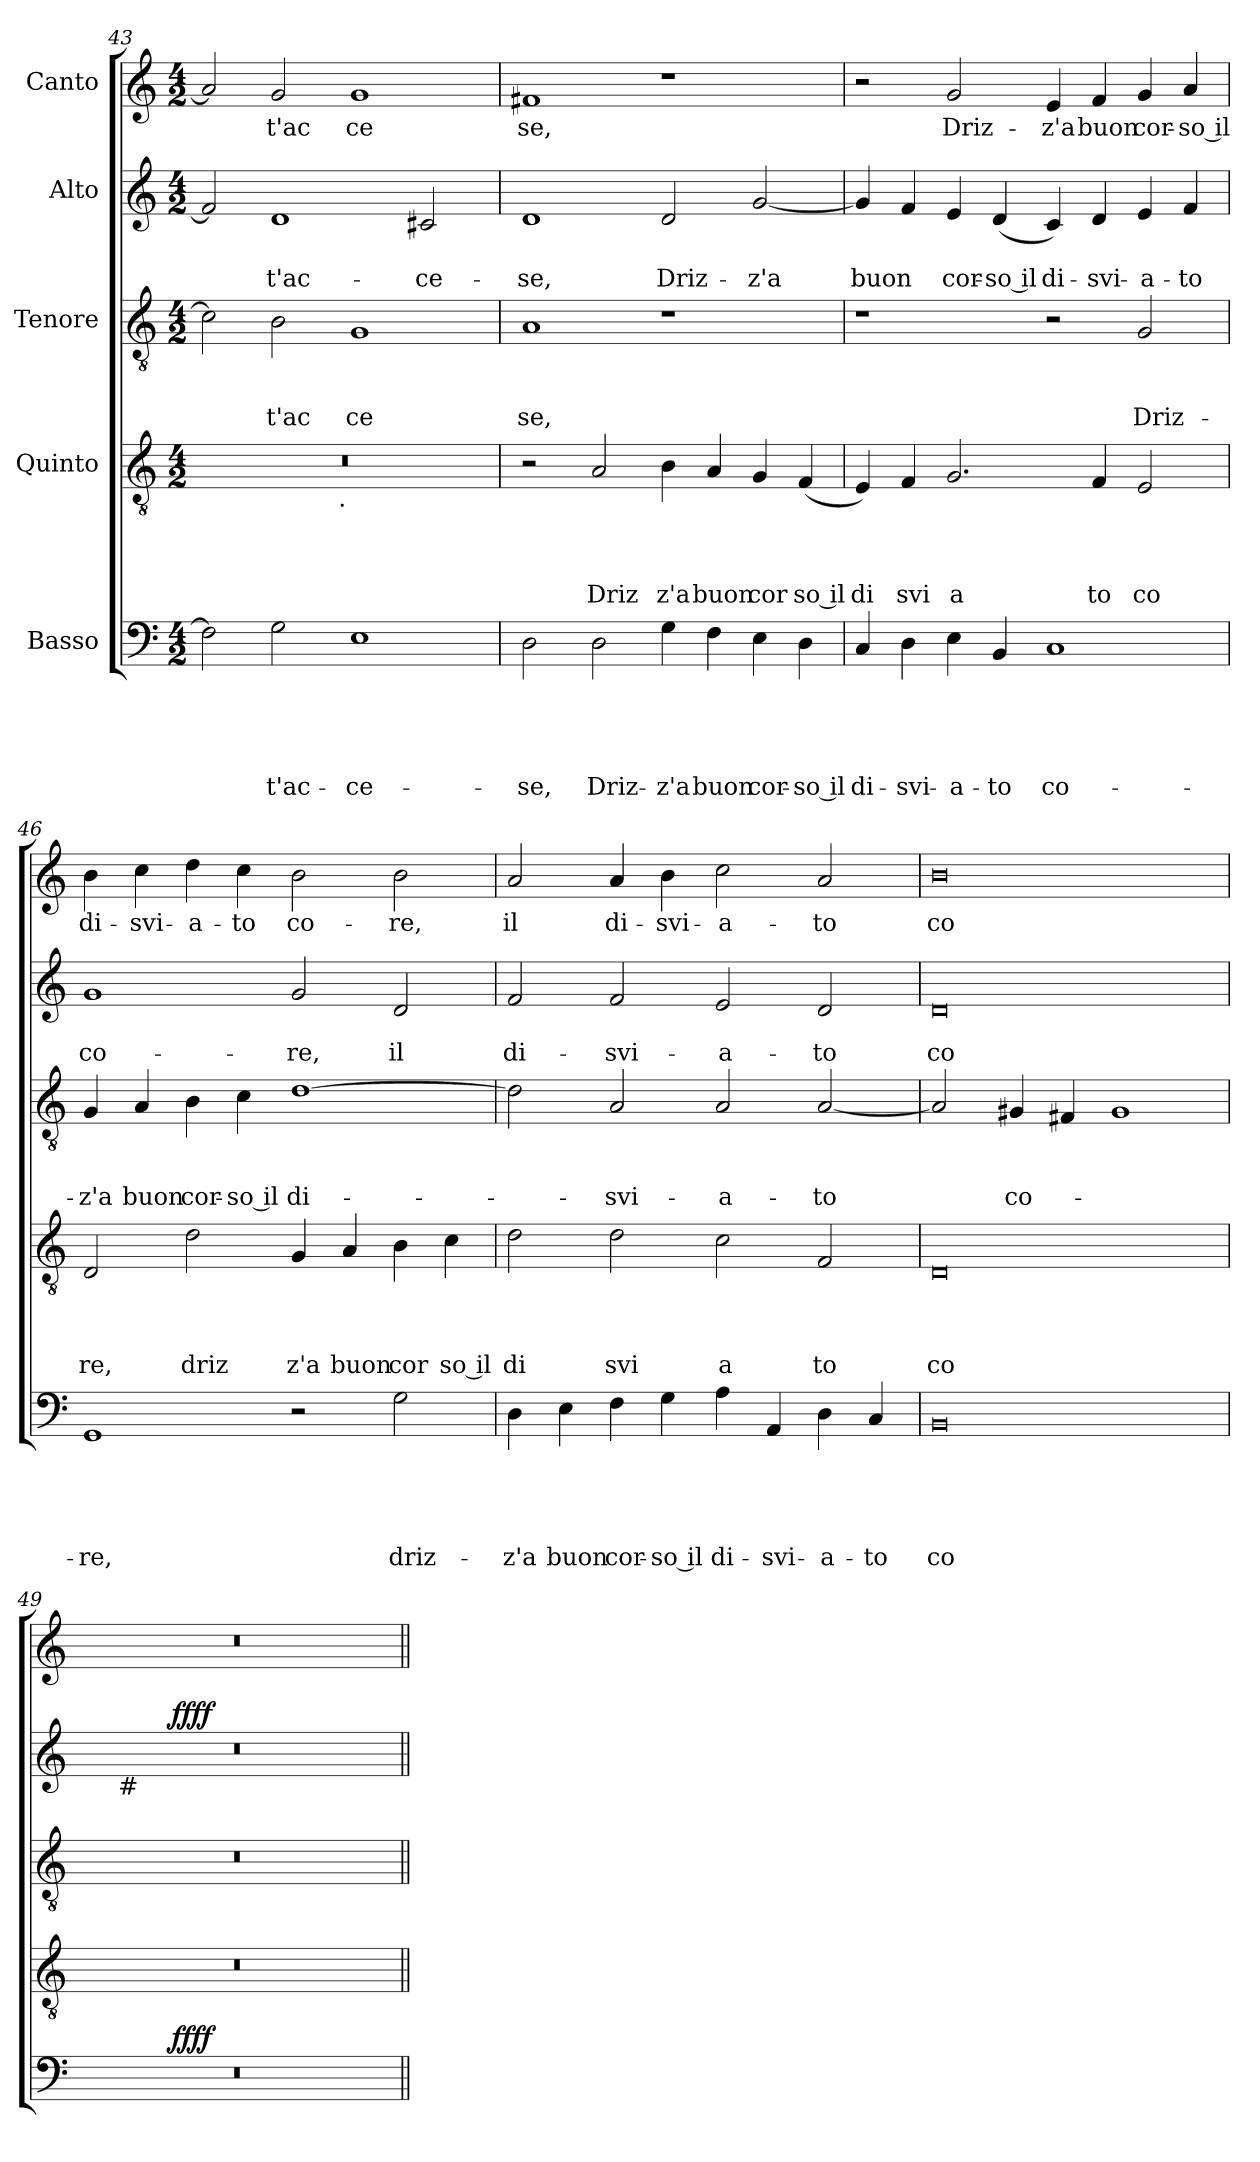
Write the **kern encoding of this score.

**kern	**text	**text	**text	**text	**text	**dynam	**kern	**text	**text	**text	**text	**kern	**text	**text	**text	**kern	**text	**text	**dynam	**kern	**text
*part5	*part5	*part5	*part5	*part5	*part5	*part5	*part4	*part4	*part4	*part4	*part4	*part3	*part3	*part3	*part3	*part2	*part2	*part2	*part2	*part1	*part1
*staff5	*staff5	*staff5	*staff5	*staff5	*staff5	*staff5	*staff4	*staff4	*staff4	*staff4	*staff4	*staff3	*staff3	*staff3	*staff3	*staff2	*staff2	*staff2	*staff2	*staff1	*staff1
*I"Basso	*	*	*	*	*	*	*I"Quinto	*	*	*	*	*I"Tenore	*	*	*	*I"Alto	*	*	*	*I"Canto	*
*clefF4	*	*	*	*	*	*	*clefGv2	*	*	*	*	*clefGv2	*	*	*	*clefG2	*	*	*	*clefG2	*
*k[]	*	*	*	*	*	*	*k[]	*	*	*	*	*k[]	*	*	*	*k[]	*	*	*	*k[]	*
*C:	*	*	*	*	*	*	*C:	*	*	*	*	*C:	*	*	*	*C:	*	*	*	*C:	*
*M4/2	*	*	*	*	*	*	*M4/2	*	*	*	*	*M4/2	*	*	*	*M4/2	*	*	*	*M4/2	*
=43	=43	=43	=43	=43	=43	=43	=43	=43	=43	=43	=43	=43	=43	=43	=43	=43	=43	=43	=43	=43	=43
*	*	*	*	*	*	*	*^	*	*	*	*	*	*	*	*	*	*	*	*	*	*
2F\]	.	.	.	.	.	.	0r	2ryy	.	.	.	.	2c\]	.	.	.	2f/]	.	.	.	2a/]	.
!	!	!	!	!	!LO:LY:b	!	!	!	!	!	!	!	!	!	!	!LO:LY:b	!	!	!LO:LY:b	!	!	!LO:LY:b
2G\	.	.	.	.	t'ac-	.	.	4...ryy	.	.	.	.	2B\	.	.	t'ac	1d	.	t'ac-	.	2g/	t'ac
!	!	!	!	!	!	!	!	!LO:TX:b:t=.	!	!	!	!	!	!	!	!	!	!	!	!	!	!
.	.	.	.	.	.	.	.	1ryy	.	.	.	.	.	.	.	.	.	.	.	.	.	.
!	!	!	!	!	!LO:LY:b	!	!	!	!	!	!	!	!	!	!	!LO:LY:b	!	!	!	!	!	!LO:LY:b
1E	.	.	.	.	-ce-	.	.	.	.	.	.	.	1G	.	.	ce	.	.	.	.	1g	ce
!	!	!	!	!	!	!	!	!	!	!	!	!	!	!	!	!	!	!	!LO:LY:b	!	!	!
.	.	.	.	.	.	.	.	.	.	.	.	.	.	.	.	.	2c#X/	.	-ce-	.	.	.
.	.	.	.	.	.	.	.	32ryy	.	.	.	.	.	.	.	.	.	.	.	.	.	.
!!LO:PB:g=z
=44	=44	=44	=44	=44	=44	=44	=44	=44	=44	=44	=44	=44	=44	=44	=44	=44	=44	=44	=44	=44	=44	=44
!	!	!	!	!	!LO:LY:b	!	!	!	!	!	!	!	!	!	!	!LO:LY:b	!	!	!LO:LY:b	!	!	!LO:LY:b
*	*	*	*	*	*	*	*v	*v	*	*	*	*	*	*	*	*	*	*	*	*	*	*
2D\	.	.	.	.	-se,	.	2r	.	.	.	.	1A	.	.	se,	1d	.	-se,	.	1f#X	se,
!	!	!	!	!	!LO:LY:b	!	!	!	!	!	!LO:LY:b	!	!	!	!	!	!	!	!	!	!
2D\	.	.	.	.	Driz-	.	2A/	.	.	.	Driz	.	.	.	.	.	.	.	.	.	.
!	!	!	!	!	!LO:LY:b	!	!	!	!	!	!LO:LY:b	!	!	!	!	!	!	!LO:LY:b	!	!	!
4G\	.	.	.	.	-z'a	.	4B\	.	.	.	z'a	1r	.	.	.	2d/	.	Driz-	.	1r	.
!	!	!	!	!	!LO:LY:b	!	!	!	!	!	!LO:LY:b	!	!	!	!	!	!	!	!	!	!
4F\	.	.	.	.	buon	.	4A/	.	.	.	buon	.	.	.	.	.	.	.	.	.	.
!	!	!	!	!	!LO:LY:b	!	!	!	!	!	!LO:LY:b	!	!	!	!	!	!	!LO:LY:b	!	!	!
4E\	.	.	.	.	cor-	.	4G/	.	.	.	cor	.	.	.	.	[<2g/	.	-z'a	.	.	.
!	!	!	!	!	!LO:LY:b:rj	!	!	!	!	!	!LO:LY:b:rj	!	!	!	!	!	!	!	!	!	!
4D\	.	.	.	.	-so il	.	(<4F/	.	.	.	so il	.	.	.	.	.	.	.	.	.	.
=45	=45	=45	=45	=45	=45	=45	=45	=45	=45	=45	=45	=45	=45	=45	=45	=45	=45	=45	=45	=45	=45
!	!	!	!	!	!LO:LY:b	!	!	!	!	!	!LO:LY:b	!	!	!	!	!	!	!LO:LY:b	!	!	!
4C/	.	.	.	.	di-	.	4E/)	.	.	.	di	1r	.	.	.	4g/]	.	buon	.	2r	.
!	!	!	!	!	!LO:LY:b	!	!	!	!	!	!LO:LY:b	!	!	!	!	!	!	!	!	!	!
4D\	.	.	.	.	-svi-	.	4F/	.	.	.	svi	.	.	.	.	4f/	.	.	.	.	.
!	!	!	!	!	!LO:LY:b	!	!	!	!	!	!LO:LY:b	!	!	!	!	!	!	!LO:LY:b	!	!	!LO:LY:b
4E\	.	.	.	.	-a-	.	2.G/	.	.	.	a	.	.	.	.	4e/	.	cor-	.	2g/	Driz-
!	!	!	!	!	!LO:LY:b	!	!	!	!	!	!	!	!	!	!	!	!	!LO:LY:b:rj	!	!	!
4BB/	.	.	.	.	-to	.	.	.	.	.	.	.	.	.	.	(<4d/	.	-so il	.	.	.
!	!	!	!	!	!LO:LY:b	!	!	!	!	!	!	!	!	!	!	!	!	!LO:LY:b	!	!	!LO:LY:b
1C	.	.	.	.	co-	.	.	.	.	.	.	2r	.	.	.	4c/)	.	di-	.	4e/	-z'a
!	!	!	!	!	!	!	!	!	!	!	!LO:LY:b	!	!	!	!	!	!	!LO:LY:b	!	!	!LO:LY:b
.	.	.	.	.	.	.	4F/	.	.	.	to	.	.	.	.	4d/	.	-svi-	.	4f/	buon
!	!	!	!	!	!	!	!	!	!	!	!LO:LY:b	!	!	!	!LO:LY:b	!	!	!LO:LY:b	!	!	!LO:LY:b
.	.	.	.	.	.	.	2E/	.	.	.	co	2G/	.	.	Driz-	4e/	.	-a-	.	4g/	cor-
!	!	!	!	!	!	!	!	!	!	!	!	!	!	!	!	!	!	!LO:LY:b	!	!	!LO:LY:b:rj
.	.	.	.	.	.	.	.	.	.	.	.	.	.	.	.	4f/	.	-to	.	4a/	-so il
=46	=46	=46	=46	=46	=46	=46	=46	=46	=46	=46	=46	=46	=46	=46	=46	=46	=46	=46	=46	=46	=46
!	!	!	!	!	!LO:LY:b	!	!	!	!	!	!LO:LY:b	!	!	!	!LO:LY:b	!	!	!LO:LY:b	!	!	!LO:LY:b
1GG	.	.	.	.	-re,	.	2D/	.	.	.	re,	4G/	.	.	-z'a	1g	.	co-	.	4b\	di-
!	!	!	!	!	!	!	!	!	!	!	!	!	!	!	!LO:LY:b	!	!	!	!	!	!LO:LY:b
.	.	.	.	.	.	.	.	.	.	.	.	4A/	.	.	buon	.	.	.	.	4cc\	-svi-
!	!	!	!	!	!	!	!	!	!	!	!LO:LY:b	!	!	!	!LO:LY:b	!	!	!	!	!	!LO:LY:b
.	.	.	.	.	.	.	2d\	.	.	.	driz	4B\	.	.	cor-	.	.	.	.	4dd\	-a-
!	!	!	!	!	!	!	!	!	!	!	!	!	!	!	!LO:LY:b:rj	!	!	!	!	!	!LO:LY:b
.	.	.	.	.	.	.	.	.	.	.	.	4c\	.	.	-so il	.	.	.	.	4cc\	-to
!	!	!	!	!	!	!	!	!	!	!	!LO:LY:b	!	!	!	!LO:LY:b	!	!	!LO:LY:b	!	!	!LO:LY:b
2r	.	.	.	.	.	.	4G/	.	.	.	z'a	[>1d	.	.	di-	2g/	.	-re,	.	2b\	co-
!	!	!	!	!	!	!	!	!	!	!	!LO:LY:b	!	!	!	!	!	!	!	!	!	!
.	.	.	.	.	.	.	4A/	.	.	.	buon	.	.	.	.	.	.	.	.	.	.
!	!	!	!	!	!LO:LY:b	!	!	!	!	!	!LO:LY:b	!	!	!	!	!	!	!LO:LY:b	!	!	!LO:LY:b
2G\	.	.	.	.	driz-	.	4B\	.	.	.	cor	.	.	.	.	2d/	.	il	.	2b\	-re,
!	!	!	!	!	!	!	!	!	!	!	!LO:LY:b:rj	!	!	!	!	!	!	!	!	!	!
.	.	.	.	.	.	.	4c\	.	.	.	so il	.	.	.	.	.	.	.	.	.	.
=47	=47	=47	=47	=47	=47	=47	=47	=47	=47	=47	=47	=47	=47	=47	=47	=47	=47	=47	=47	=47	=47
!	!	!	!	!	!LO:LY:b	!	!	!	!	!	!LO:LY:b	!	!	!	!	!	!	!LO:LY:b	!	!	!LO:LY:b
4D\	.	.	.	.	-z'a	.	2d\	.	.	.	di	2d\]	.	.	.	2f/	.	di-	.	2a/	il
!	!	!	!	!	!LO:LY:b	!	!	!	!	!	!	!	!	!	!	!	!	!	!	!	!
4E\	.	.	.	.	buon	.	.	.	.	.	.	.	.	.	.	.	.	.	.	.	.
!	!	!	!	!	!LO:LY:b	!	!	!	!	!	!LO:LY:b	!	!	!	!LO:LY:b	!	!	!LO:LY:b	!	!	!LO:LY:b
4F\	.	.	.	.	cor-	.	2d\	.	.	.	svi	2A/	.	.	-svi-	2f/	.	-svi-	.	4a/	di-
!	!	!	!	!	!LO:LY:b:rj	!	!	!	!	!	!	!	!	!	!	!	!	!	!	!	!LO:LY:b
4G\	.	.	.	.	-so il	.	.	.	.	.	.	.	.	.	.	.	.	.	.	4b\	-svi-
!	!	!	!	!	!LO:LY:b	!	!	!	!	!	!LO:LY:b	!	!	!	!LO:LY:b	!	!	!LO:LY:b	!	!	!LO:LY:b
4A\	.	.	.	.	di-	.	2c\	.	.	.	a	2A/	.	.	-a-	2e/	.	-a-	.	2cc\	-a-
!	!	!	!	!	!LO:LY:b	!	!	!	!	!	!	!	!	!	!	!	!	!	!	!	!
4AA/	.	.	.	.	-svi-	.	.	.	.	.	.	.	.	.	.	.	.	.	.	.	.
!	!	!	!	!	!LO:LY:b	!	!	!	!	!	!LO:LY:b	!	!	!	!LO:LY:b	!	!	!LO:LY:b	!	!	!LO:LY:b
4D\	.	.	.	.	-a-	.	2F/	.	.	.	to	[<2A/	.	.	-to	2d/	.	-to	.	2a/	-to
!	!	!	!	!	!LO:LY:b	!	!	!	!	!	!	!	!	!	!	!	!	!	!	!	!
4C/	.	.	.	.	-to	.	.	.	.	.	.	.	.	.	.	.	.	.	.	.	.
=48	=48	=48	=48	=48	=48	=48	=48	=48	=48	=48	=48	=48	=48	=48	=48	=48	=48	=48	=48	=48	=48
!	!	!	!	!	!LO:LY:b	!	!	!	!	!	!LO:LY:b	!	!	!	!	!	!	!LO:LY:b	!	!	!LO:LY:b
0BB	.	.	.	.	co-	.	0D	.	.	.	co	2A/]	.	.	.	0d	.	co-	.	0b	co-
!	!	!	!	!	!	!	!	!	!	!	!	!	!	!	!LO:LY:b	!	!	!	!	!	!
.	.	.	.	.	.	.	.	.	.	.	.	4G#X/	.	.	co-	.	.	.	.	.	.
.	.	.	.	.	.	.	.	.	.	.	.	4F#X/	.	.	.	.	.	.	.	.	.
.	.	.	.	.	.	.	.	.	.	.	.	1G#	.	.	.	.	.	.	.	.	.
!!LO:LB:g=z
=49	=49	=49	=49	=49	=49	=49	=49	=49	=49	=49	=49	=49	=49	=49	=49	=49	=49	=49	=49	=49	=49
*^	*	*	*	*	*	*	*	*	*	*	*	*	*	*	*	*^	*	*	*	*	*
*	*	*	*	*	*	*	*	*	*	*	*	*	*	*	*	*	*	*^	*	*	*	*	*
0r	2ryy	.	.	.	.	.	.	0r	.	.	.	.	0r	.	.	.	0r	2ryy	8.ryy	.	.	.	0r	.
!	!	!	!	!	!	!	!	!	!	!	!	!	!	!	!	!	!	!	!LO:TX:b:t=#	!	!	!	!	!
.	.	.	.	.	.	.	.	.	.	.	.	.	.	.	.	.	.	.	1ryy	.	.	.	.	.
!	!	!	!	!	!	!	!LO:DY:b	!	!	!	!	!	!	!	!	!	!	!	!	!	!	!LO:DY:b	!	!
.	1.ryy	.	.	.	.	.	ffff	.	.	.	.	.	.	.	.	.	.	1.ryy	.	.	.	ffff	.	.
.	.	.	.	.	.	.	.	.	.	.	.	.	.	.	.	.	.	.	2ryy	.	.	.	.	.
.	.	.	.	.	.	.	.	.	.	.	.	.	.	.	.	.	.	.	4ryy	.	.	.	.	.
.	.	.	.	.	.	.	.	.	.	.	.	.	.	.	.	.	.	.	16ryy	.	.	.	.	.
*v	*v	*	*	*	*	*	*	*	*	*	*	*	*	*	*	*	*v	*v	*v	*	*	*	*	*
=||	=||	=||	=||	=||	=||	=||	=||	=||	=||	=||	=||	=||	=||	=||	=||	=||	=||	=||	=||	=||	=||
*-	*-	*-	*-	*-	*-	*-	*-	*-	*-	*-	*-	*-	*-	*-	*-	*-	*-	*-	*-	*-	*-
